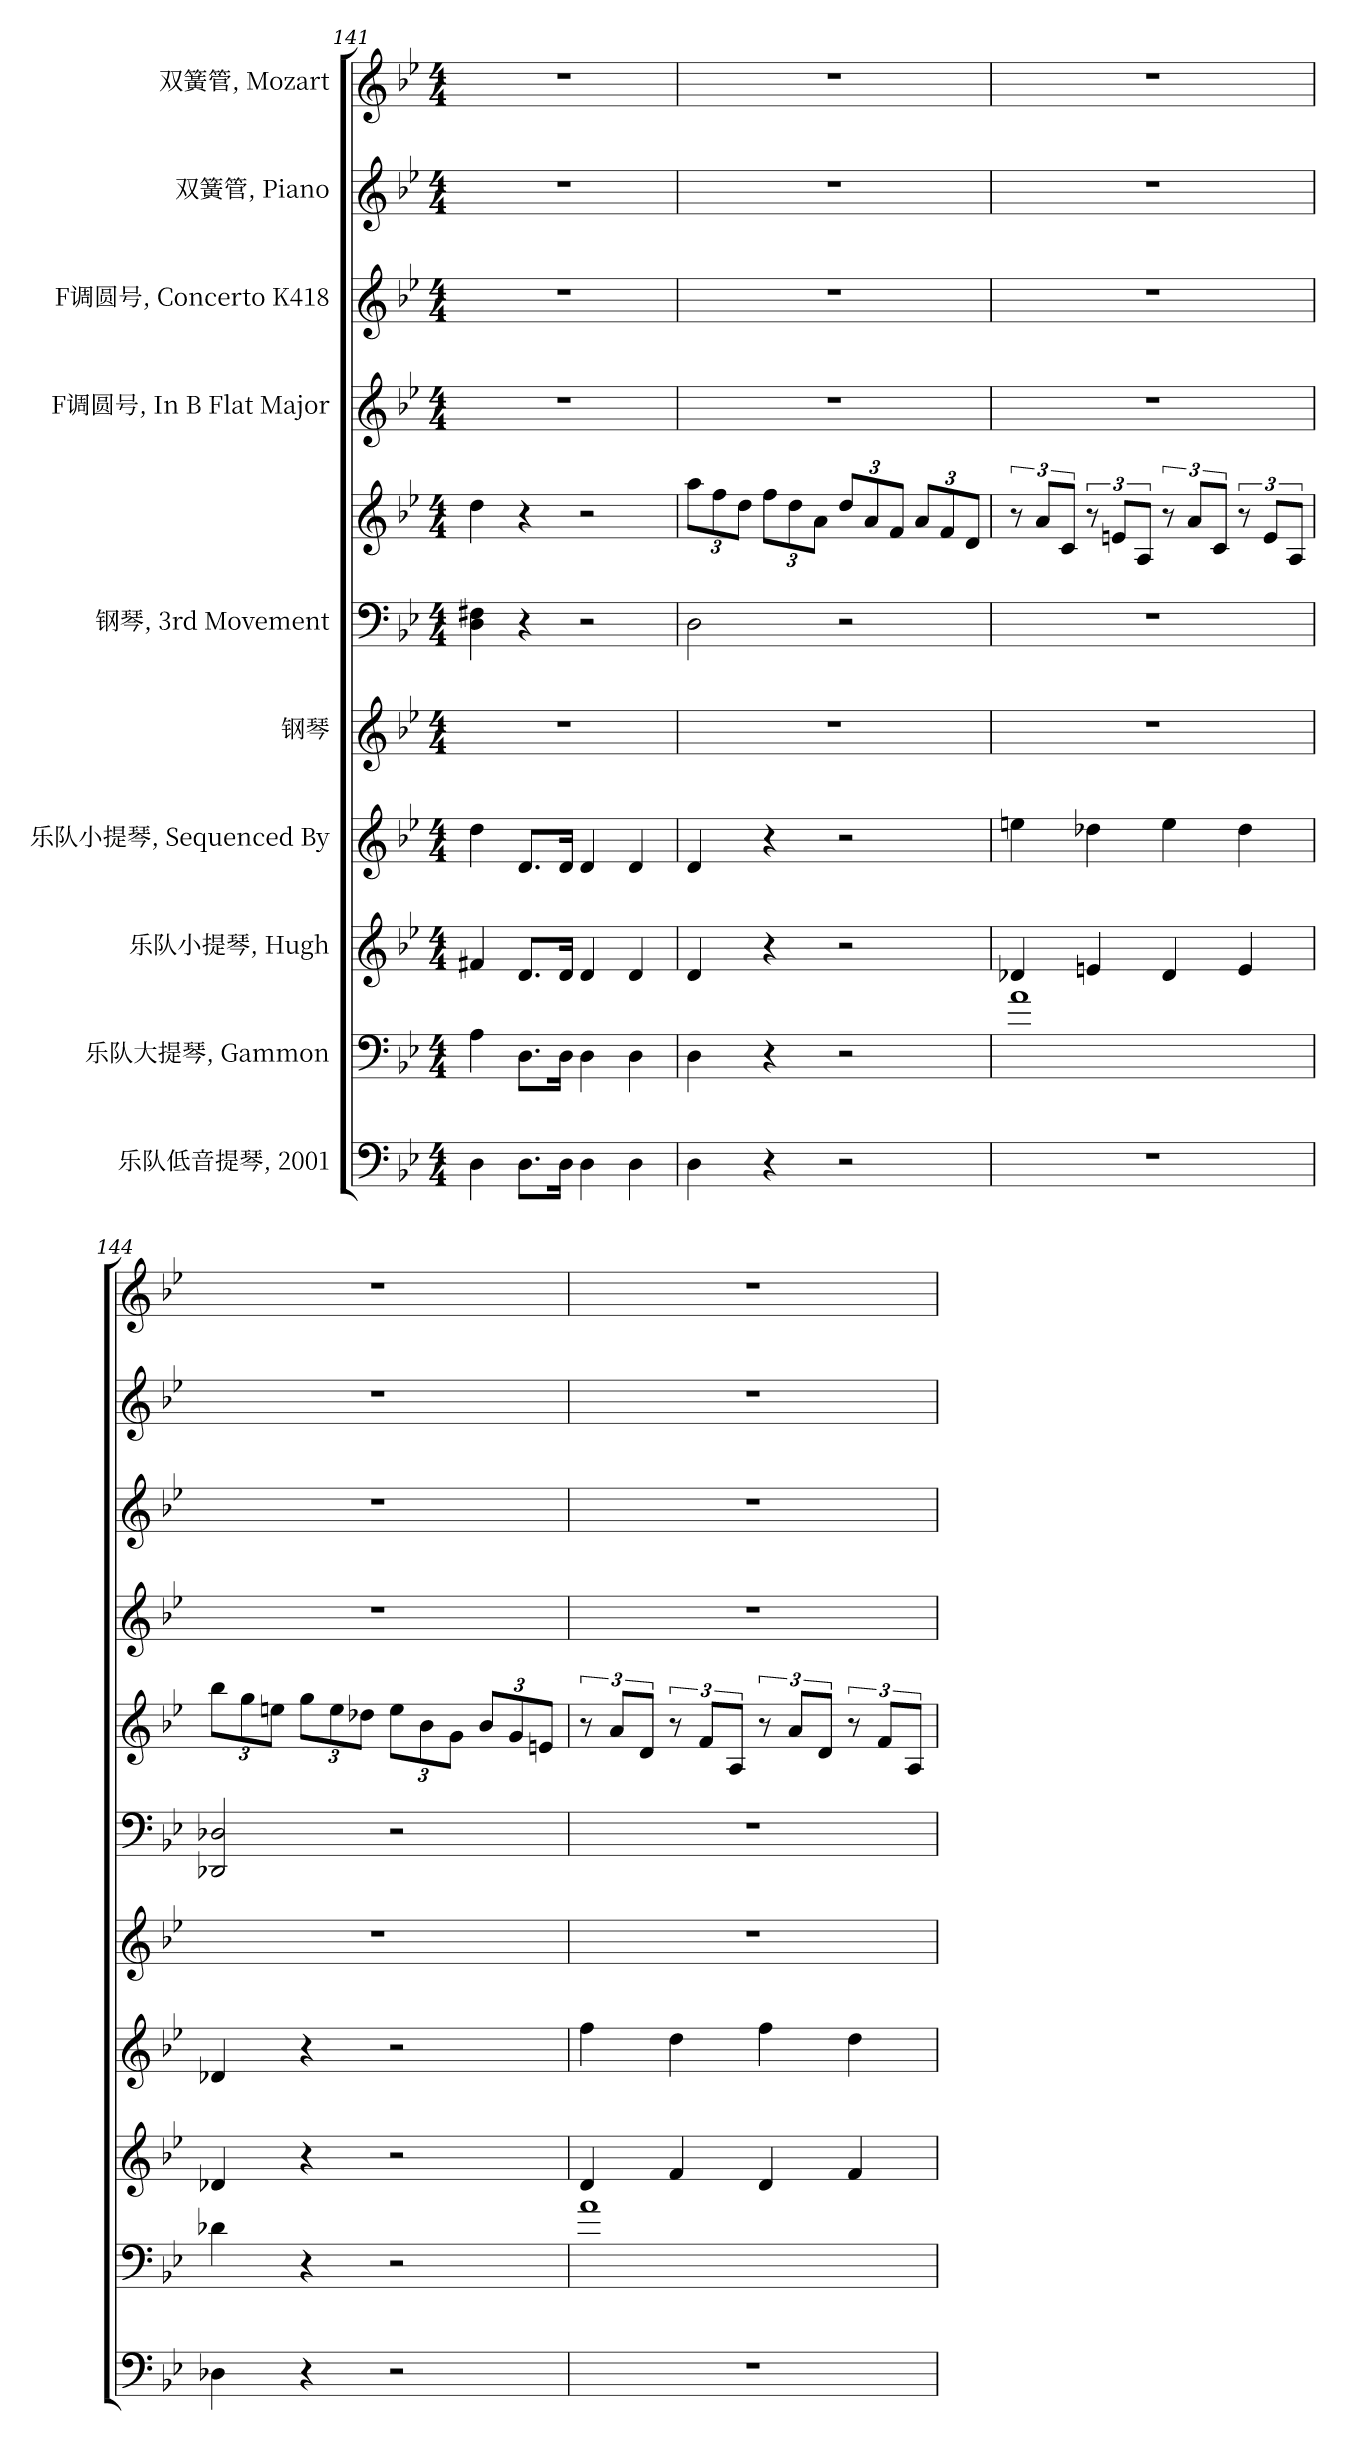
**kern	**kern	**kern	**kern	**kern	**kern	**kern	**kern	**kern	**kern	**kern
*part10	*part9	*part8	*part7	*part6	*part5	*part5	*part4	*part3	*part2	*part1
*staff11	*staff10	*staff9	*staff8	*staff7	*staff6	*staff5	*staff4	*staff3	*staff2	*staff1
*I"乐队低音提琴, 2001	*I"乐队大提琴, Gammon	*I"乐队小提琴,  Hugh	*I"乐队小提琴, Sequenced By	*I"钢琴	*I"钢琴, 3rd Movement	*	*I"F调圆号, In B Flat Major	*I"F调圆号, Concerto K418	*I"双簧管,  Piano	*I"双簧管,  Mozart
*clefF4	*clefF4	*clefG2	*clefG2	*clefG2	*clefF4	*clefG2	*clefG2	*clefG2	*clefG2	*clefG2
*ITrd7c12	*	*	*	*	*	*	*ITrd4c7	*ITrd4c7	*	*
*k[b-e-]	*k[b-e-]	*k[b-e-]	*k[b-e-]	*k[b-e-]	*k[b-e-]	*k[b-e-]	*k[b-e-a-]	*k[b-e-a-]	*k[b-e-]	*k[b-e-]
*M4/4	*M4/4	*M4/4	*M4/4	*M4/4	*M4/4	*M4/4	*M4/4	*M4/4	*M4/4	*M4/4
=141	=141	=141	=141	=141	=141	=141	=141	=141	=141	=141
4DD\	4A\	4f#X/	4dd\	1r	4D\ 4F#X\	4dd\	1r	1r	1r	1r
8.DD\L	8.D\L	8.d/L	8.d/L	.	4r	4r	.	.	.	.
16DD\Jk	16D\Jk	16d/Jk	16d/Jk	.	.	.	.	.	.	.
4DD\	4D\	4d/	4d/	.	2r	2r	.	.	.	.
4DD\	4D\	4d/	4d/	.	.	.	.	.	.	.
!!LO:PB:g=z
=142	=142	=142	=142	=142	=142	=142	=142	=142	=142	=142
*	*	*	*	*	*	*Xbrackettup	*	*	*	*
4DD\	4D\	4d/	4d/	1r	2D\	12aa\L	1r	1r	1r	1r
.	.	.	.	.	.	12ff\	.	.	.	.
.	.	.	.	.	.	12dd\J	.	.	.	.
4r	4r	4r	4r	.	.	12ff\L	.	.	.	.
.	.	.	.	.	.	12dd\	.	.	.	.
.	.	.	.	.	.	12a\J	.	.	.	.
2r	2r	2r	2r	.	2r	12dd/L	.	.	.	.
.	.	.	.	.	.	12a/	.	.	.	.
.	.	.	.	.	.	12f/J	.	.	.	.
.	.	.	.	.	.	12a/L	.	.	.	.
.	.	.	.	.	.	12f/	.	.	.	.
.	.	.	.	.	.	12d/J	.	.	.	.
=143	=143	=143	=143	=143	=143	=143	=143	=143	=143	=143
*	*	*	*	*	*	*brackettup	*	*	*	*
1r	1a	4d-X/	4een\	1r	1r	12r	1r	1r	1r	1r
.	.	.	.	.	.	12a/L	.	.	.	.
.	.	.	.	.	.	12c/J	.	.	.	.
.	.	4en/	4dd-X\	.	.	12r	.	.	.	.
.	.	.	.	.	.	12en/L	.	.	.	.
.	.	.	.	.	.	12A/J	.	.	.	.
.	.	4d-/	4ee\	.	.	12r	.	.	.	.
.	.	.	.	.	.	12a/L	.	.	.	.
.	.	.	.	.	.	12c/J	.	.	.	.
.	.	4e/	4dd-\	.	.	12r	.	.	.	.
.	.	.	.	.	.	12e/L	.	.	.	.
.	.	.	.	.	.	12A/J	.	.	.	.
=144	=144	=144	=144	=144	=144	=144	=144	=144	=144	=144
*	*	*	*	*	*	*Xbrackettup	*	*	*	*
4DD-X\	4d-X\	4d-X/	4d-X/	1r	2DD-X/ 2D-X/	12bb-\L	1r	1r	1r	1r
.	.	.	.	.	.	12gg\	.	.	.	.
.	.	.	.	.	.	12een\J	.	.	.	.
4r	4r	4r	4r	.	.	12gg\L	.	.	.	.
.	.	.	.	.	.	12ee\	.	.	.	.
.	.	.	.	.	.	12dd-X\J	.	.	.	.
2r	2r	2r	2r	.	2r	12ee\L	.	.	.	.
.	.	.	.	.	.	12b-\	.	.	.	.
.	.	.	.	.	.	12g\J	.	.	.	.
.	.	.	.	.	.	12b-/L	.	.	.	.
.	.	.	.	.	.	12g/	.	.	.	.
.	.	.	.	.	.	12en/J	.	.	.	.
!!LO:PB:g=z
=145	=145	=145	=145	=145	=145	=145	=145	=145	=145	=145
*	*	*	*	*	*	*brackettup	*	*	*	*
1r	1a	4d/	4ff\	1r	1r	12r	1r	1r	1r	1r
.	.	.	.	.	.	12a/L	.	.	.	.
.	.	.	.	.	.	12d/J	.	.	.	.
.	.	4f/	4dd\	.	.	12r	.	.	.	.
.	.	.	.	.	.	12f/L	.	.	.	.
.	.	.	.	.	.	12A/J	.	.	.	.
.	.	4d/	4ff\	.	.	12r	.	.	.	.
.	.	.	.	.	.	12a/L	.	.	.	.
.	.	.	.	.	.	12d/J	.	.	.	.
.	.	4f/	4dd\	.	.	12r	.	.	.	.
.	.	.	.	.	.	12f/L	.	.	.	.
.	.	.	.	.	.	12A/J	.	.	.	.
=	=	=	=	=	=	=	=	=	=	=
*-	*-	*-	*-	*-	*-	*-	*-	*-	*-	*-
